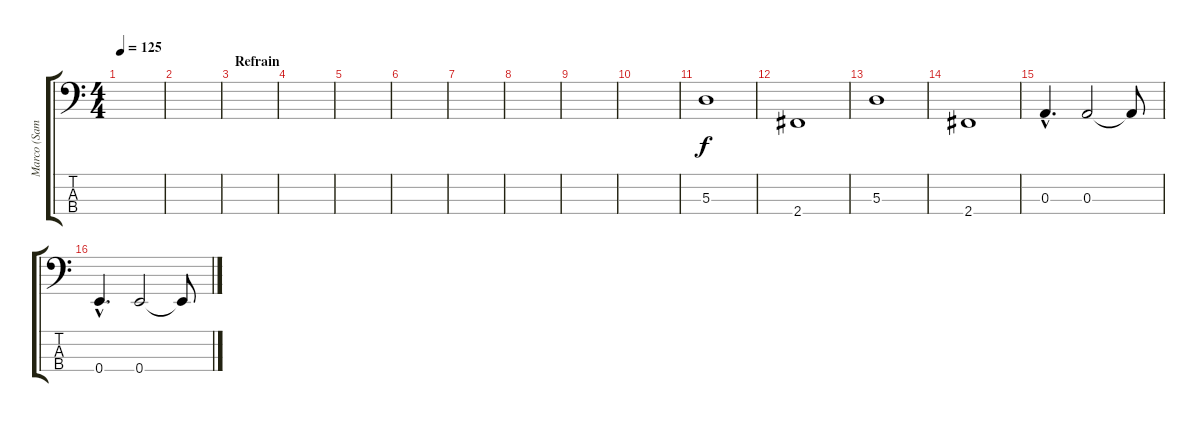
\track ("Marco (Sami)" "Marco (Sam") {instrument electricbasspick}
\staff {score tabs}
\tuning (G2 D2 A1 E1) {hide}
\ts (4 4)
\tempo 125
\clef f4
\ks c
|
|
\section ("" "Refrain")
|
|
|
|
|
|
|
|
5.3.1 |
2.4.1 |
5.3.1 |
2.4.1 |
0.3{hac}.4{d} 0.3.2 0.3{t}.8 |
0.4{hac}.4{d} 0.4.2 0.4{t}.8
